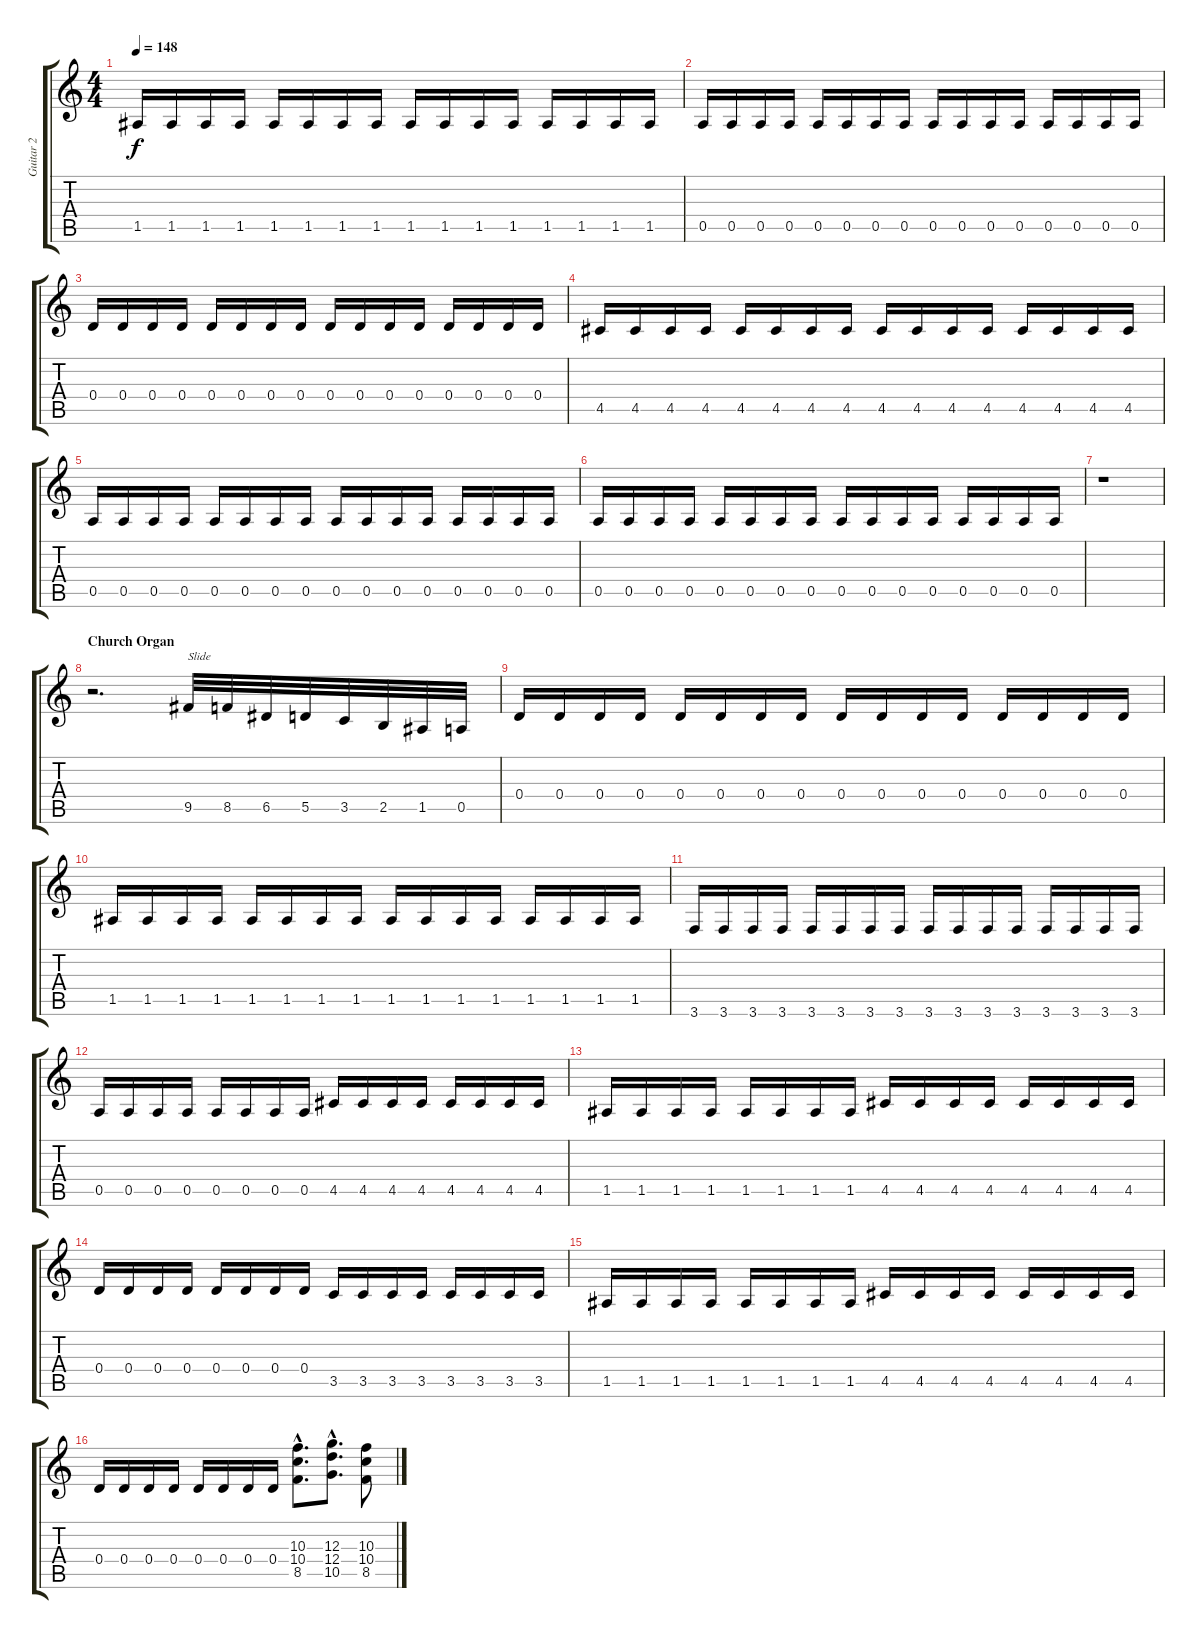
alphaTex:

\track ("Guitar 2" "Guitar 2") {instrument distortionguitar}
\staff {score tabs}
\tuning (E4 B3 G3 D3 A2 D2) {hide}
\ts (4 4)
\tempo 148
\clef g2
\ks c
1.5.16{dy f} 1.5.16 1.5.16 1.5.16 1.5.16 1.5.16 1.5.16 1.5.16 1.5.16 1.5.16 1.5.16 1.5.16 1.5.16 1.5.16 1.5.16 1.5.16 |
0.5.16 0.5.16 0.5.16 0.5.16 0.5.16 0.5.16 0.5.16 0.5.16 0.5.16 0.5.16 0.5.16 0.5.16 0.5.16 0.5.16 0.5.16 0.5.16 |
0.4.16 0.4.16 0.4.16 0.4.16 0.4.16 0.4.16 0.4.16 0.4.16 0.4.16 0.4.16 0.4.16 0.4.16 0.4.16 0.4.16 0.4.16 0.4.16 |
4.5.16 4.5.16 4.5.16 4.5.16 4.5.16 4.5.16 4.5.16 4.5.16 4.5.16 4.5.16 4.5.16 4.5.16 4.5.16 4.5.16 4.5.16 4.5.16 |
0.5.16 0.5.16 0.5.16 0.5.16 0.5.16 0.5.16 0.5.16 0.5.16 0.5.16 0.5.16 0.5.16 0.5.16 0.5.16 0.5.16 0.5.16 0.5.16 |
0.5.16 0.5.16 0.5.16 0.5.16 0.5.16 0.5.16 0.5.16 0.5.16 0.5.16 0.5.16 0.5.16 0.5.16 0.5.16 0.5.16 0.5.16 0.5.16 |
r.1 |
\section ("" "Church Organ")
r.2{d} 9.5.32{txt "Slide" volume 16} 8.5.32 6.5.32 5.5.32 3.5.32 2.5.32 1.5.32 0.5.32 |
0.4.16{volume 13} 0.4.16 0.4.16 0.4.16 0.4.16 0.4.16 0.4.16 0.4.16 0.4.16 0.4.16 0.4.16 0.4.16 0.4.16 0.4.16 0.4.16 0.4.16 |
1.5.16 1.5.16 1.5.16 1.5.16 1.5.16 1.5.16 1.5.16 1.5.16 1.5.16 1.5.16 1.5.16 1.5.16 1.5.16 1.5.16 1.5.16 1.5.16 |
3.6.16 3.6.16 3.6.16 3.6.16 3.6.16 3.6.16 3.6.16 3.6.16 3.6.16 3.6.16 3.6.16 3.6.16 3.6.16 3.6.16 3.6.16 3.6.16 |
0.5.16 0.5.16 0.5.16 0.5.16 0.5.16 0.5.16 0.5.16 0.5.16 4.5.16 4.5.16 4.5.16 4.5.16 4.5.16 4.5.16 4.5.16 4.5.16 |
1.5.16 1.5.16 1.5.16 1.5.16 1.5.16 1.5.16 1.5.16 1.5.16 4.5.16 4.5.16 4.5.16 4.5.16 4.5.16 4.5.16 4.5.16 4.5.16 |
0.4.16 0.4.16 0.4.16 0.4.16 0.4.16 0.4.16 0.4.16 0.4.16 3.5.16 3.5.16 3.5.16 3.5.16 3.5.16 3.5.16 3.5.16 3.5.16 |
1.5.16 1.5.16 1.5.16 1.5.16 1.5.16 1.5.16 1.5.16 1.5.16 4.5.16 4.5.16 4.5.16 4.5.16 4.5.16 4.5.16 4.5.16 4.5.16 |
0.4.16 0.4.16 0.4.16 0.4.16 0.4.16 0.4.16 0.4.16 0.4.16 (10.3{hac} 10.4{hac} 8.5{hac}).8{d volume 10} (12.3{hac} 12.4{hac} 10.5{hac}).8{d} (10.3 10.4 8.5).8
